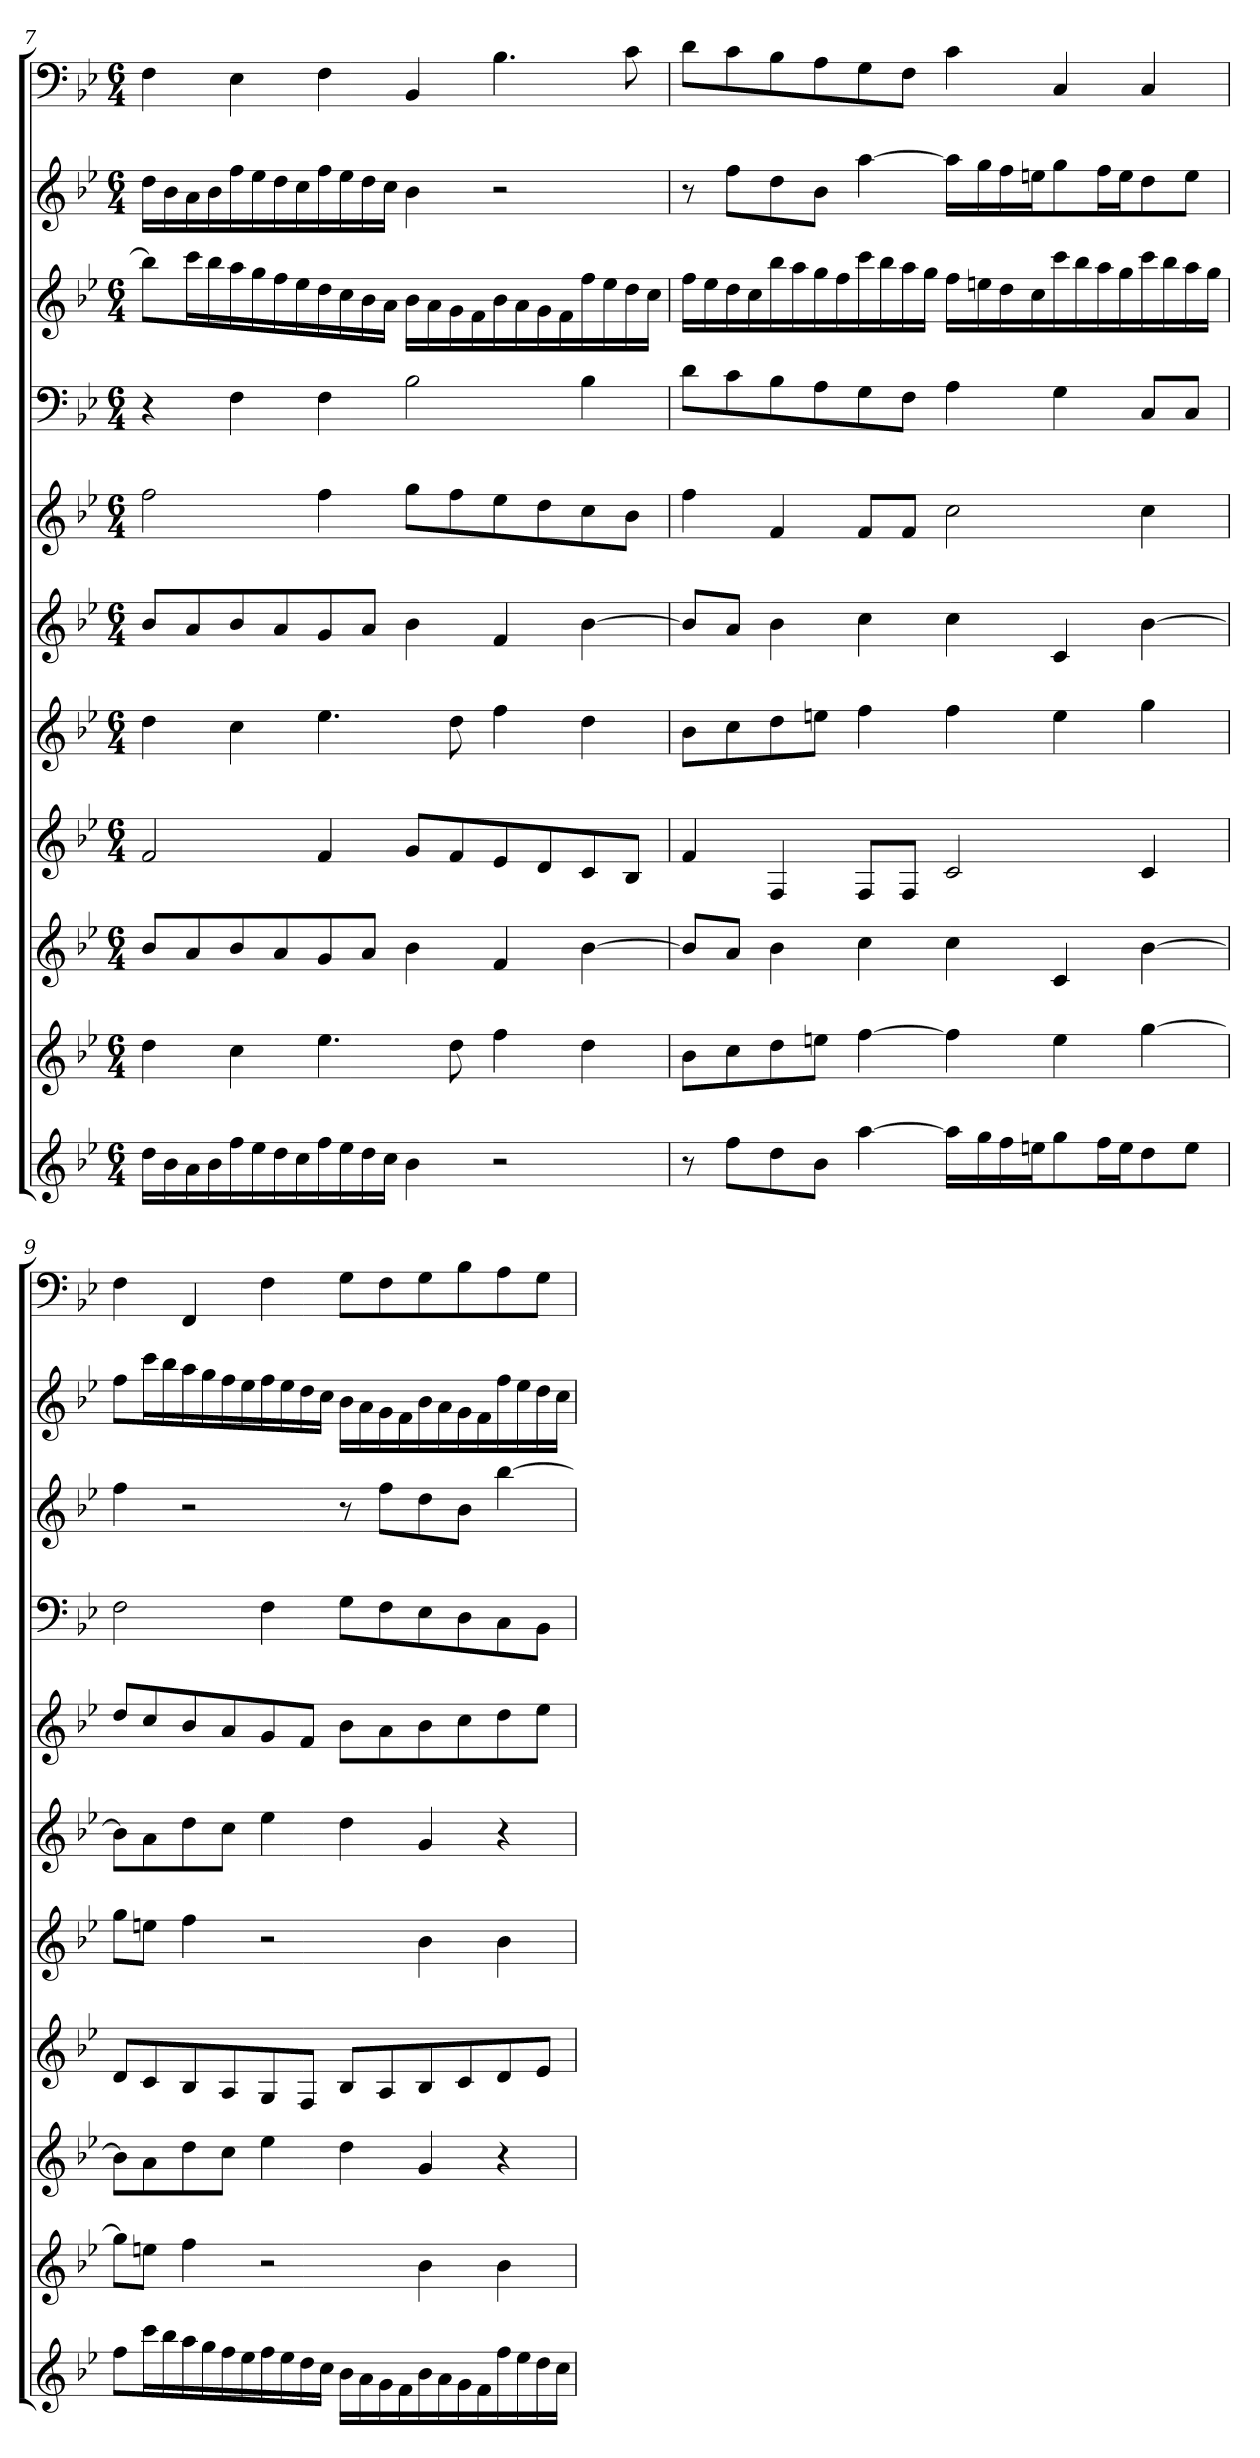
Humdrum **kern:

**kern	**kern	**kern	**kern	**kern	**kern	**kern	**kern	**kern	**kern	**kern
*part11	*part10	*part9	*part8	*part7	*part6	*part5	*part4	*part3	*part2	*part1
*staff11	*staff10	*staff9	*staff8	*staff7	*staff6	*staff5	*staff4	*staff3	*staff2	*staff1
*clefG2	*clefG2	*clefG2	*clefG2	*clefG2	*clefG2	*clefG2	*clefF4	*clefG2	*clefG2	*clefF4
*k[b-e-]	*k[b-e-]	*k[b-e-]	*k[b-e-]	*k[b-e-]	*k[b-e-]	*k[b-e-]	*k[b-e-]	*k[b-e-]	*k[b-e-]	*k[b-e-]
*B-:	*B-:	*B-:	*B-:	*B-:	*B-:	*B-:	*B-:	*B-:	*B-:	*B-:
*M6/4	*M6/4	*M6/4	*M6/4	*M6/4	*M6/4	*M6/4	*M6/4	*M6/4	*M6/4	*M6/4
=7	=7	=7	=7	=7	=7	=7	=7	=7	=7	=7
16dd\LL	4dd	8b-/L	2f	4dd	8b-/L	2ff	4r	8bb-\L]	16dd\LL	4F
16b-\	.	.	.	.	.	.	.	.	16b-\	.
16a\	.	8a/	.	.	8a/	.	.	16ccc\L	16a\	.
16b-\	.	.	.	.	.	.	.	16bb-\	16b-\	.
16ff\	4cc	8b-/	.	4cc	8b-/	.	4F	16aa\	16ff\	4E-
16ee-\	.	.	.	.	.	.	.	16gg\	16ee-\	.
16dd\	.	8a/	.	.	8a/	.	.	16ff\	16dd\	.
16cc\	.	.	.	.	.	.	.	16ee-\	16cc\	.
16ff\	4.ee-	8g/	4f	4.ee-	8g/	4ff	4F	16dd\	16ff\	4F
16ee-\	.	.	.	.	.	.	.	16cc\	16ee-\	.
16dd\	.	8a/J	.	.	8a/J	.	.	16b-\	16dd\	.
16cc\JJ	.	.	.	.	.	.	.	16a\JJ	16cc\JJ	.
4b-	.	4b-	8g/L	.	4b-	8gg\L	2B-	16b-\LL	4b-	4BB-
.	.	.	.	.	.	.	.	16a\	.	.
.	8dd	.	8f/	8dd	.	8ff\	.	16g\	.	.
.	.	.	.	.	.	.	.	16f\	.	.
2r	4ff	4f	8e-/	4ff	4f	8ee-\	.	16b-\	2r	4.B-
.	.	.	.	.	.	.	.	16a\	.	.
.	.	.	8d/	.	.	8dd\	.	16g\	.	.
.	.	.	.	.	.	.	.	16f\	.	.
.	4dd	[4b-	8c/	4dd	[4b-	8cc\	4B-	16ff\	.	.
.	.	.	.	.	.	.	.	16ee-\	.	.
.	.	.	8B-/J	.	.	8b-\J	.	16dd\	.	8c
.	.	.	.	.	.	.	.	16cc\JJ	.	.
=8	=8	=8	=8	=8	=8	=8	=8	=8	=8	=8
8r	8b-\L	8b-/L]	4f	8b-\L	8b-/L]	4ff	8d\L	16ff\LL	8r	8d\L
.	.	.	.	.	.	.	.	16ee-\	.	.
8ff\L	8cc\	8a/J	.	8cc\	8a/J	.	8c\	16dd\	8ff\L	8c\
.	.	.	.	.	.	.	.	16cc\	.	.
8dd\	8dd\	4b-	4F	8dd\	4b-	4f	8B-\	16bb-\	8dd\	8B-\
.	.	.	.	.	.	.	.	16aa\	.	.
8b-\J	8een\J	.	.	8een\J	.	.	8A\	16gg\	8b-\J	8A\
.	.	.	.	.	.	.	.	16ff\	.	.
[4aa	[4ff	4cc	8F/L	4ff	4cc	8f/L	8G\	16ccc\	[4aa	8G\
.	.	.	.	.	.	.	.	16bb-\	.	.
.	.	.	8F/J	.	.	8f/J	8F\J	16aa\	.	8F\J
.	.	.	.	.	.	.	.	16gg\JJ	.	.
16aa\LL]	4ff]	4cc	2c	4ff	4cc	2cc	4A	16ff\LL	16aa\LL]	4c
16gg\	.	.	.	.	.	.	.	16een\	16gg\	.
16ff\	.	.	.	.	.	.	.	16dd\	16ff\	.
16een\J	.	.	.	.	.	.	.	16cc\	16een\J	.
8gg\	4ee	4c	.	4ee	4c	.	4G	16ccc\	8gg\	4C
.	.	.	.	.	.	.	.	16bb-\	.	.
16ff\L	.	.	.	.	.	.	.	16aa\	16ff\L	.
16ee\J	.	.	.	.	.	.	.	16gg\	16ee\J	.
8dd\	[4gg	[4b-	4c	4gg	[4b-	4cc	8C/L	16ccc\	8dd\	4C
.	.	.	.	.	.	.	.	16bb-\	.	.
8ee\J	.	.	.	.	.	.	8C/J	16aa\	8ee\J	.
.	.	.	.	.	.	.	.	16gg\JJ	.	.
=9	=9	=9	=9	=9	=9	=9	=9	=9	=9	=9
8ff\L	8gg\L]	8b-\L]	8d/L	8gg\L	8b-\L]	8dd/L	2F	4ff	8ff\L	4F
16ccc\L	8een\J	8a\	8c/	8een\J	8a\	8cc/	.	.	16ccc\L	.
16bb-\	.	.	.	.	.	.	.	.	16bb-\	.
16aa\	4ff	8dd\	8B-/	4ff	8dd\	8b-/	.	2r	16aa\	4FF
16gg\	.	.	.	.	.	.	.	.	16gg\	.
16ff\	.	8cc\J	8A/	.	8cc\J	8a/	.	.	16ff\	.
16ee-\	.	.	.	.	.	.	.	.	16ee-\	.
16ff\	2r	4ee-	8G/	2r	4ee-	8g/	4F	.	16ff\	4F
16ee-\	.	.	.	.	.	.	.	.	16ee-\	.
16dd\	.	.	8F/J	.	.	8f/J	.	.	16dd\	.
16cc\JJ	.	.	.	.	.	.	.	.	16cc\JJ	.
16b-\LL	.	4dd	8B-/L	.	4dd	8b-\L	8G\L	8r	16b-\LL	8G\L
16a\	.	.	.	.	.	.	.	.	16a\	.
16g\	.	.	8A/	.	.	8a\	8F\	8ff\L	16g\	8F\
16f\	.	.	.	.	.	.	.	.	16f\	.
16b-\	4b-	4g	8B-/	4b-	4g	8b-\	8E-\	8dd\	16b-\	8G\
16a\	.	.	.	.	.	.	.	.	16a\	.
16g\	.	.	8c/	.	.	8cc\	8D\	8b-\J	16g\	8B-\
16f\	.	.	.	.	.	.	.	.	16f\	.
16ff\	4b-	4r	8d/	4b-	4r	8dd\	8C\	[4bb-	16ff\	8A\
16ee-\	.	.	.	.	.	.	.	.	16ee-\	.
16dd\	.	.	8e-/J	.	.	8ee-\J	8BB-\J	.	16dd\	8G\J
16cc\JJ	.	.	.	.	.	.	.	.	16cc\JJ	.
=	=	=	=	=	=	=	=	=	=	=
*-	*-	*-	*-	*-	*-	*-	*-	*-	*-	*-
